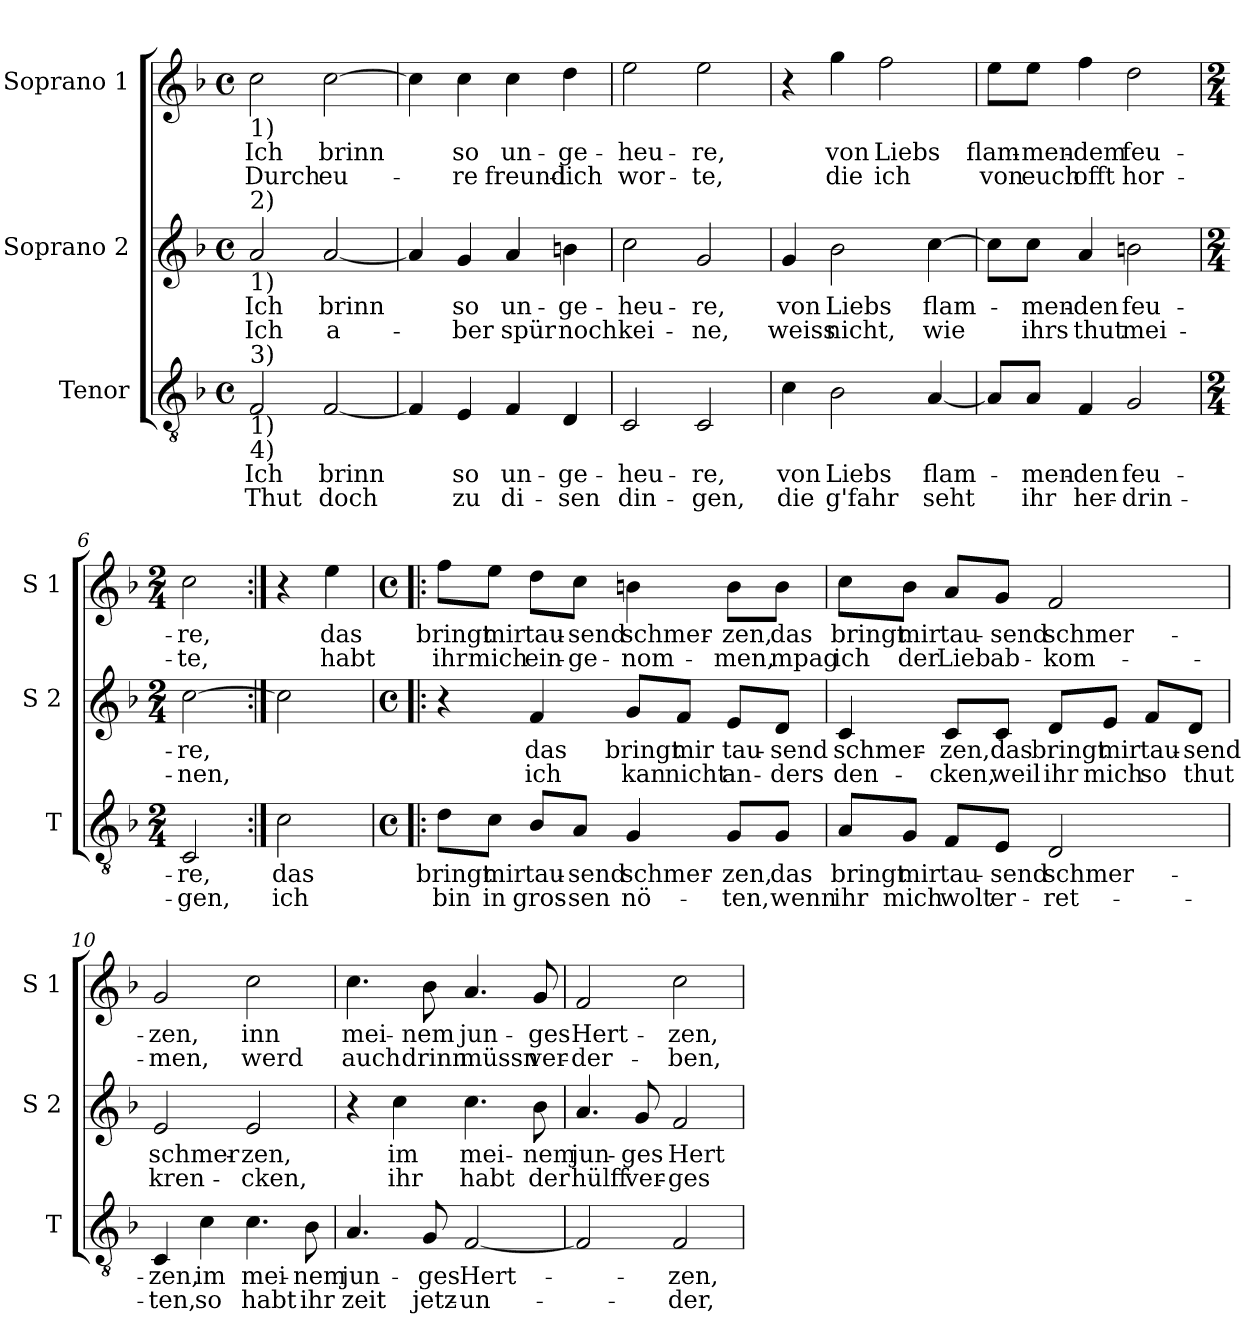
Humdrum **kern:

**kern	**text	**text	**kern	**text	**text	**kern	**text	**text
*part3	*part3	*part3	*part2	*part2	*part2	*part1	*part1	*part1
*staff3	*staff3	*staff3	*staff2	*staff2	*staff2	*staff1	*staff1	*staff1
*I"Tenor	*	*	*I"Soprano 2	*	*	*I"Soprano 1	*	*
*I'T	*	*	*I'S 2	*	*	*I'S 1	*	*
*clefGv2	*	*	*clefG2	*	*	*clefG2	*	*
*k[b-]	*	*	*k[b-]	*	*	*k[b-]	*	*
*F:	*	*	*F:	*	*	*F:	*	*
*M4/4	*	*	*M4/4	*	*	*M4/4	*	*
*met(c)	*	*	*met(c)	*	*	*met(c)	*	*
=1	=1	=1	=1	=1	=1	=1	=1	=1
!	!	!	!	!	!	!LO:TX:b:t=1)	!	!
!	!	!	!LO:TX:a:t=2)	!	!	!	!	!
!	!	!	!LO:TX:b:t=1)	!	!	!	!	!
!LO:TX:a:t=3)	!	!	!	!	!	!	!	!
!LO:TX:b:t=1)	!	!	!	!	!	!	!	!
!LO:TX:b:t=4)	!	!	!	!	!	!	!	!
!	!LO:LY:b	!LO:LY:b	!	!LO:LY:b	!LO:LY:b	!	!LO:LY:b	!LO:LY:b
2F/	Ich	Thut	2a/	Ich	Ich	2cc\	Ich	Durch
!	!LO:LY:b	!LO:LY:b	!	!LO:LY:b	!LO:LY:b	!	!LO:LY:b	!LO:LY:b
[2F/	brinn	doch	[2a/	brinn	a-	[2cc\	brinn	eu-
=2	=2	=2	=2	=2	=2	=2	=2	=2
4F/]	.	.	4a/]	.	.	4cc\]	.	.
!	!LO:LY:b	!LO:LY:b	!	!LO:LY:b	!LO:LY:b	!	!LO:LY:b	!LO:LY:b
4E/	so	zu	4g/	so	-ber	4cc\	so	-re
!	!LO:LY:b	!LO:LY:b	!	!LO:LY:b	!LO:LY:b	!	!LO:LY:b	!LO:LY:b
4F/	un-	di-	4a/	un-	spür	4cc\	un-	freund-
!	!LO:LY:b	!LO:LY:b	!	!LO:LY:b	!LO:LY:b	!	!LO:LY:b	!LO:LY:b
4D/	-ge-	-sen	4bn\	-ge-	noch	4dd\	-ge-	-lich
=3	=3	=3	=3	=3	=3	=3	=3	=3
!	!LO:LY:b	!LO:LY:b	!	!LO:LY:b	!LO:LY:b	!	!LO:LY:b	!LO:LY:b
2C/	-heu-	din-	2cc\	-heu-	kei-	2ee\	-heu-	wor-
!	!LO:LY:b	!LO:LY:b	!	!LO:LY:b	!LO:LY:b	!	!LO:LY:b	!LO:LY:b
2C/	-re,	-gen,	2g/	-re,	-ne,	2ee\	-re,	-te,
=4	=4	=4	=4	=4	=4	=4	=4	=4
!	!LO:LY:b	!LO:LY:b	!	!LO:LY:b	!LO:LY:b	!	!	!
4c\	von	die	4g/	von	weiss	4r	.	.
!	!LO:LY:b	!LO:LY:b	!	!LO:LY:b	!LO:LY:b	!	!LO:LY:b	!LO:LY:b
2B-\	Liebs	g'fahr	2b-\	Liebs	nicht,	4gg\	von	die
!	!	!	!	!	!	!	!LO:LY:b	!LO:LY:b
.	.	.	.	.	.	2ff\	Liebs	ich
!	!LO:LY:b	!LO:LY:b	!	!LO:LY:b	!LO:LY:b	!	!	!
[4A/	flam-	seht	[4cc\	flam-	wie	.	.	.
=5	=5	=5	=5	=5	=5	=5	=5	=5
!	!	!	!	!	!	!	!LO:LY:b	!LO:LY:b
8A/L]	.	.	8cc\L]	.	.	8ee\L	flam-	von
!	!LO:LY:b	!LO:LY:b	!	!LO:LY:b	!LO:LY:b	!	!LO:LY:b	!LO:LY:b
8A/J	-men-	ihr	8cc\J	-men-	ihrs	8ee\J	-men-	euch
!	!LO:LY:b	!LO:LY:b	!	!LO:LY:b	!LO:LY:b	!	!LO:LY:b	!LO:LY:b
4F/	-den	her-	4a/	-den	thut	4ff\	-dem	offt
!	!LO:LY:b	!LO:LY:b	!	!LO:LY:b	!LO:LY:b	!	!LO:LY:b	!LO:LY:b
2G/	feu-	-drin-	2bn\	feu-	mei-	2dd\	feu-	hor-
!!LO:LB:g=z
=6	=6	=6	=6	=6	=6	=6	=6	=6
*M2/4	*	*	*M2/4	*	*	*M2/4	*	*
!	!LO:LY:b	!LO:LY:b	!	!LO:LY:b	!LO:LY:b	!	!LO:LY:b	!LO:LY:b
2C/	-re,	-gen,	[2cc\	-re,	-nen,	2cc\	-re,	-te,
=7:|!	=7:|!	=7:|!	=7:|!	=7:|!	=7:|!	=7:|!	=7:|!	=7:|!
!	!LO:LY:b	!LO:LY:b	!	!	!	!	!	!
2c\	das	ich	2cc\]	.	.	4r	.	.
!	!	!	!	!	!	!	!LO:LY:b	!LO:LY:b
.	.	.	.	.	.	4ee\	das	habt
=8!|:	=8!|:	=8!|:	=8!|:	=8!|:	=8!|:	=8!|:	=8!|:	=8!|:
*M4/4	*	*	*M4/4	*	*	*M4/4	*	*
*met(c)	*	*	*met(c)	*	*	*met(c)	*	*
!	!LO:LY:b	!LO:LY:b	!	!	!	!	!LO:LY:b	!LO:LY:b
8d\L	bringt	bin	4r	.	.	8ff\L	bringt	ihr
!	!LO:LY:b	!LO:LY:b	!	!	!	!	!LO:LY:b	!LO:LY:b
8c\J	mir	in	.	.	.	8ee\J	mir	mich
!	!LO:LY:b	!LO:LY:b	!	!LO:LY:b	!LO:LY:b	!	!LO:LY:b	!LO:LY:b
8B-/L	tau-	gros-	4f/	das	ich	8dd\L	tau-	ein-
!	!LO:LY:b	!LO:LY:b	!	!	!	!	!LO:LY:b	!LO:LY:b
8A/J	-send	-sen	.	.	.	8cc\J	-send	-ge-
!	!LO:LY:b	!LO:LY:b	!	!LO:LY:b	!LO:LY:b	!	!LO:LY:b	!LO:LY:b
4G/	schmer-	nö-	8g/L	bringt	kan	4bn\	schmer-	-nom-
!	!	!	!	!LO:LY:b	!LO:LY:b	!	!	!
.	.	.	8f/J	mir	nicht	.	.	.
!	!LO:LY:b	!LO:LY:b	!	!LO:LY:b	!LO:LY:b	!	!LO:LY:b	!LO:LY:b
8G/L	-zen,	-ten,	8e/L	tau-	an-	8b\L	-zen,	-men,
!	!LO:LY:b	!LO:LY:b	!	!LO:LY:b	!LO:LY:b	!	!LO:LY:b	!LO:LY:b
8G/J	das	wenn	8d/J	-send	-ders	8b\J	das	mpag
=9	=9	=9	=9	=9	=9	=9	=9	=9
!	!LO:LY:b	!LO:LY:b	!	!LO:LY:b	!LO:LY:b	!	!LO:LY:b	!LO:LY:b
8A/L	bringt	ihr	4c/	schmer-	den-	8cc\L	bringt	ich
!	!LO:LY:b	!LO:LY:b	!	!	!	!	!LO:LY:b	!LO:LY:b
8G/J	mir	mich	.	.	.	8b-\J	mir	der
!	!LO:LY:b	!LO:LY:b	!	!LO:LY:b	!LO:LY:b	!	!LO:LY:b	!LO:LY:b
8F/L	tau-	wolt	8c/L	-zen,	-cken,	8a/L	tau-	Lieb
!	!LO:LY:b	!LO:LY:b	!	!LO:LY:b	!LO:LY:b	!	!LO:LY:b	!LO:LY:b
8E/J	-send	er-	8c/J	das	weil	8g/J	-send	ab-
!	!LO:LY:b	!LO:LY:b	!	!LO:LY:b	!LO:LY:b	!	!LO:LY:b	!LO:LY:b
2D/	schmer-	-ret-	8d/L	bringt	ihr	2f/	schmer-	-kom-
!	!	!	!	!LO:LY:b	!LO:LY:b	!	!	!
.	.	.	8e/J	mir	mich	.	.	.
!	!	!	!	!LO:LY:b	!LO:LY:b	!	!	!
.	.	.	8f/L	tau-	so	.	.	.
!	!	!	!	!LO:LY:b	!LO:LY:b	!	!	!
.	.	.	8d/J	-send	thut	.	.	.
!!LO:PB:g=z
=10	=10	=10	=10	=10	=10	=10	=10	=10
!	!LO:LY:b	!LO:LY:b	!	!LO:LY:b	!LO:LY:b	!	!LO:LY:b	!LO:LY:b
4C/	-zen,	-ten,	2e/	schmer-	kren-	2g/	-zen,	-men,
!	!LO:LY:b	!LO:LY:b	!	!	!	!	!	!
4c\	im	so	.	.	.	.	.	.
!	!LO:LY:b	!LO:LY:b	!	!LO:LY:b	!LO:LY:b	!	!LO:LY:b	!LO:LY:b
4.c\	mei-	habt	2e/	-zen,	-cken,	2cc\	inn	werd
!	!LO:LY:b	!LO:LY:b	!	!	!	!	!	!
8B-\	-nem	ihr	.	.	.	.	.	.
=11	=11	=11	=11	=11	=11	=11	=11	=11
!	!LO:LY:b	!LO:LY:b	!	!	!	!	!LO:LY:b	!LO:LY:b
4.A/	jun-	zeit	4r	.	.	4.cc\	mei-	auch
!	!	!	!	!LO:LY:b	!LO:LY:b	!	!	!
.	.	.	4cc\	im	ihr	.	.	.
!	!LO:LY:b	!LO:LY:b	!	!	!	!	!LO:LY:b	!LO:LY:b
8G/	-ges	jetz-	.	.	.	8b-\	-nem	drinn
!	!LO:LY:b	!LO:LY:b	!	!LO:LY:b	!LO:LY:b	!	!LO:LY:b	!LO:LY:b
[2F/	Hert-	-un-	4.cc\	mei-	habt	4.a/	jun-	müssn
!	!	!	!	!LO:LY:b	!LO:LY:b	!	!LO:LY:b	!LO:LY:b
.	.	.	8b-\	-nem	der	8g/	-ges	ver-
=12	=12	=12	=12	=12	=12	=12	=12	=12
!	!	!	!	!LO:LY:b	!LO:LY:b	!	!LO:LY:b	!LO:LY:b
2F/]	.	.	4.a/	jun-	hülff	2f/	Hert-	-der-
!	!	!	!	!LO:LY:b	!LO:LY:b	!	!	!
.	.	.	8g/	-ges	ver-	.	.	.
!	!LO:LY:b	!LO:LY:b	!	!LO:LY:b	!LO:LY:b	!	!LO:LY:b	!LO:LY:b
2F/	-zen,	-der,	2f/	Hert-	-ges-	2cc\	-zen,	-ben,
=	=	=	=	=	=	=	=	=
*-	*-	*-	*-	*-	*-	*-	*-	*-
